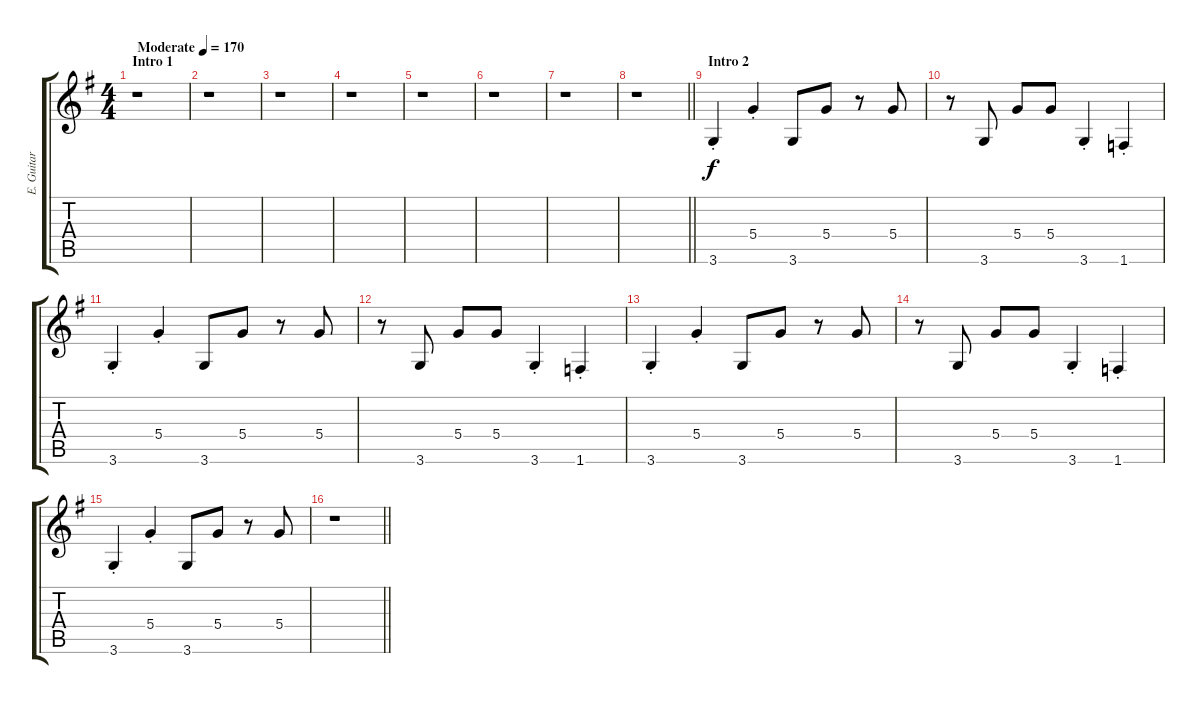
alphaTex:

\track ("E. Guitar II" "E. Guitar ") {instrument overdrivenguitar}
\staff {score tabs}
\tuning (E4 B3 G3 D3 A2 E2) {hide}
\ts (4 4)
\section ("" "Intro 1")
\tempo (170 "Moderate")
\clef g2
\ks g
r.1{dy f instrument overdrivenguitar} |
r.1 |
r.1 |
r.1 |
r.1 |
r.1 |
r.1 |
\barLineRight lightlight
r.1 |
\section ("" "Intro 2")
3.6{st}.4 5.4{st}.4 3.6.8 5.4.8 r.8 5.4.8 |
r.8 3.6.8 5.4.8 5.4.8 3.6{st}.4 1.6{st}.4 |
3.6{st}.4 5.4{st}.4 3.6.8 5.4.8 r.8 5.4.8 |
r.8 3.6.8 5.4.8 5.4.8 3.6{st}.4 1.6{st}.4 |
3.6{st}.4 5.4{st}.4 3.6.8 5.4.8 r.8 5.4.8 |
r.8 3.6.8 5.4.8 5.4.8 3.6{st}.4 1.6{st}.4 |
3.6{st}.4 5.4{st}.4 3.6.8 5.4.8 r.8 5.4.8 |
\barLineRight lightlight
r.1
